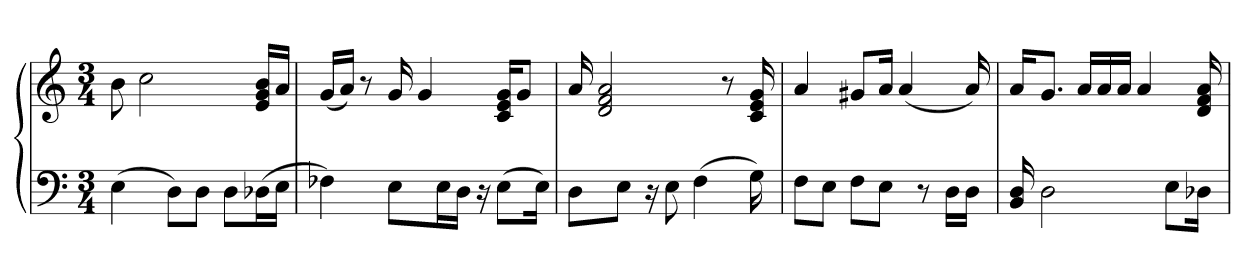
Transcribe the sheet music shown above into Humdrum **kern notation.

**kern	**kern
*part1	*part1
*staff2	*staff1
*clefF4	*clefG2
*k[]	*k[]
*M3/4	*M3/4
=1	=1
(4E	8b
.	2cc
8D\L)	.
8D\J	.
8D\L	.
(16D-X\L	16e/ 16g/ 16b/LL
16E\JJ	16a/JJ
=2	=2
4F-X)	(16g/LL
.	16a/JJ)
.	8r
8E\L	16g
.	4g
16E\L	.
16D\JJ	.
16r	.
(8E\L	16c/ 16e/ 16g/KL
.	8g/J
16E\Jk)	.
=3	=3
8D\L	16a
.	2d 2f 2a
8E\J	.
16r	.
8E	.
(4F	.
.	8r
16G)	16c 16e 16g
=4	=4
8F\L	4a
8E\J	.
8F\L	8g#X/L
8E\J	16a/Jk
.	(4a
8r	.
16D\LL	.
16D\JJ	16a)
=5	=5
16BB 16D	16a/KL
2D	8.g/J
.	16a/LL
.	16a/
.	16a/JJ
.	4a
8E\L	.
16D-X\Jk	16d 16f 16a
=	=
*-	*-
